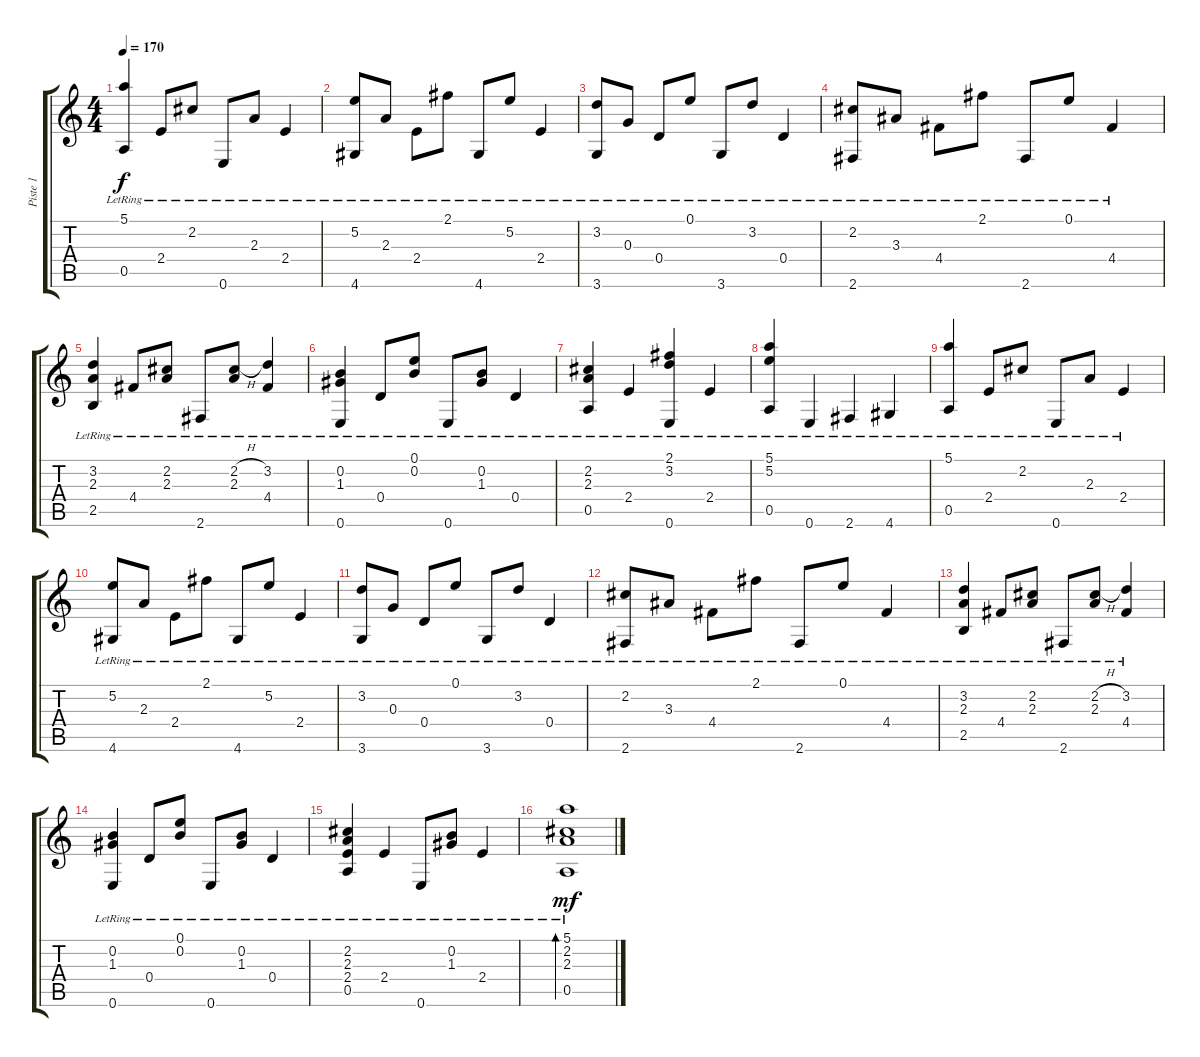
\track ("Piste 1" "Piste 1") {instrument acousticguitarnylon}
\staff {score tabs}
\tuning (E4 B3 G3 D3 A2 E2) {hide}
\ts (4 4)
\tempo 170
\clef g2
\ks c
(5.1{lr} 0.5{lr}).4{dy f} 2.4{lr}.8 2.2{lr}.8 0.6{lr}.8 2.3{lr}.8 2.4{lr}.4 |
(5.2{lr} 4.6{lr}).8 2.3{lr}.8 2.4{lr}.8 2.1{lr}.8 4.6{lr}.8 5.2{lr}.8 2.4{lr}.4 |
(3.2{lr} 3.6{lr}).8 0.3{lr}.8 0.4{lr}.8 0.1{lr}.8 3.6{lr}.8 3.2{lr}.8 0.4{lr}.4 |
(2.2{lr} 2.6{lr}).8 3.3{lr}.8 4.4{lr}.8 2.1{lr}.8 2.6{lr}.8 0.1{lr}.8 4.4{lr}.4 |
(3.2{lr} 2.3{lr} 2.5{lr}).4 4.4{lr}.8 (2.2{lr} 2.3{lr}).8 2.6{lr}.8 (2.2{h} 2.3{lr}).8 (3.2{lr} 4.4{lr}).4 |
(0.2{lr} 1.3{lr} 0.6{lr}).4 0.4{lr}.8 (0.1{lr} 0.2{lr}).8 0.6{lr}.8 (0.2{lr} 1.3{lr}).8 0.4{lr}.4 |
(2.2{lr} 2.3{lr} 0.5{lr}).4 2.4{lr}.4 (2.1{lr} 3.2{lr} 0.6{lr}).4 2.4{lr}.4 |
(5.1{lr} 5.2{lr} 0.5{lr}).4 0.6{lr}.4 2.6{lr}.4 4.6{lr}.4 |
(5.1{lr} 0.5{lr}).4 2.4{lr}.8 2.2{lr}.8 0.6{lr}.8 2.3{lr}.8 2.4{lr}.4 |
(5.2{lr} 4.6{lr}).8 2.3{lr}.8 2.4{lr}.8 2.1{lr}.8 4.6{lr}.8 5.2{lr}.8 2.4{lr}.4 |
(3.2{lr} 3.6{lr}).8 0.3{lr}.8 0.4{lr}.8 0.1{lr}.8 3.6{lr}.8 3.2{lr}.8 0.4{lr}.4 |
(2.2{lr} 2.6{lr}).8 3.3{lr}.8 4.4{lr}.8 2.1{lr}.8 2.6{lr}.8 0.1{lr}.8 4.4{lr}.4 |
(3.2{lr} 2.3{lr} 2.5{lr}).4 4.4{lr}.8 (2.2{lr} 2.3{lr}).8 2.6{lr}.8 (2.2{h} 2.3{lr}).8 (3.2{lr} 4.4{lr}).4 |
(0.2{lr} 1.3{lr} 0.6{lr}).4 0.4{lr}.8 (0.1{lr} 0.2{lr}).8 0.6{lr}.8 (0.2{lr} 1.3{lr}).8 0.4{lr}.4 |
(2.2{lr} 2.3{lr} 2.4{lr} 0.5{lr}).4 2.4{lr}.4 0.6{lr}.8 (0.2{lr} 1.3{lr}).8 2.4{lr}.4 |
(5.1{lr} 2.2{lr} 2.3{lr} 0.5{lr}).1{bd 480 dy mf}
